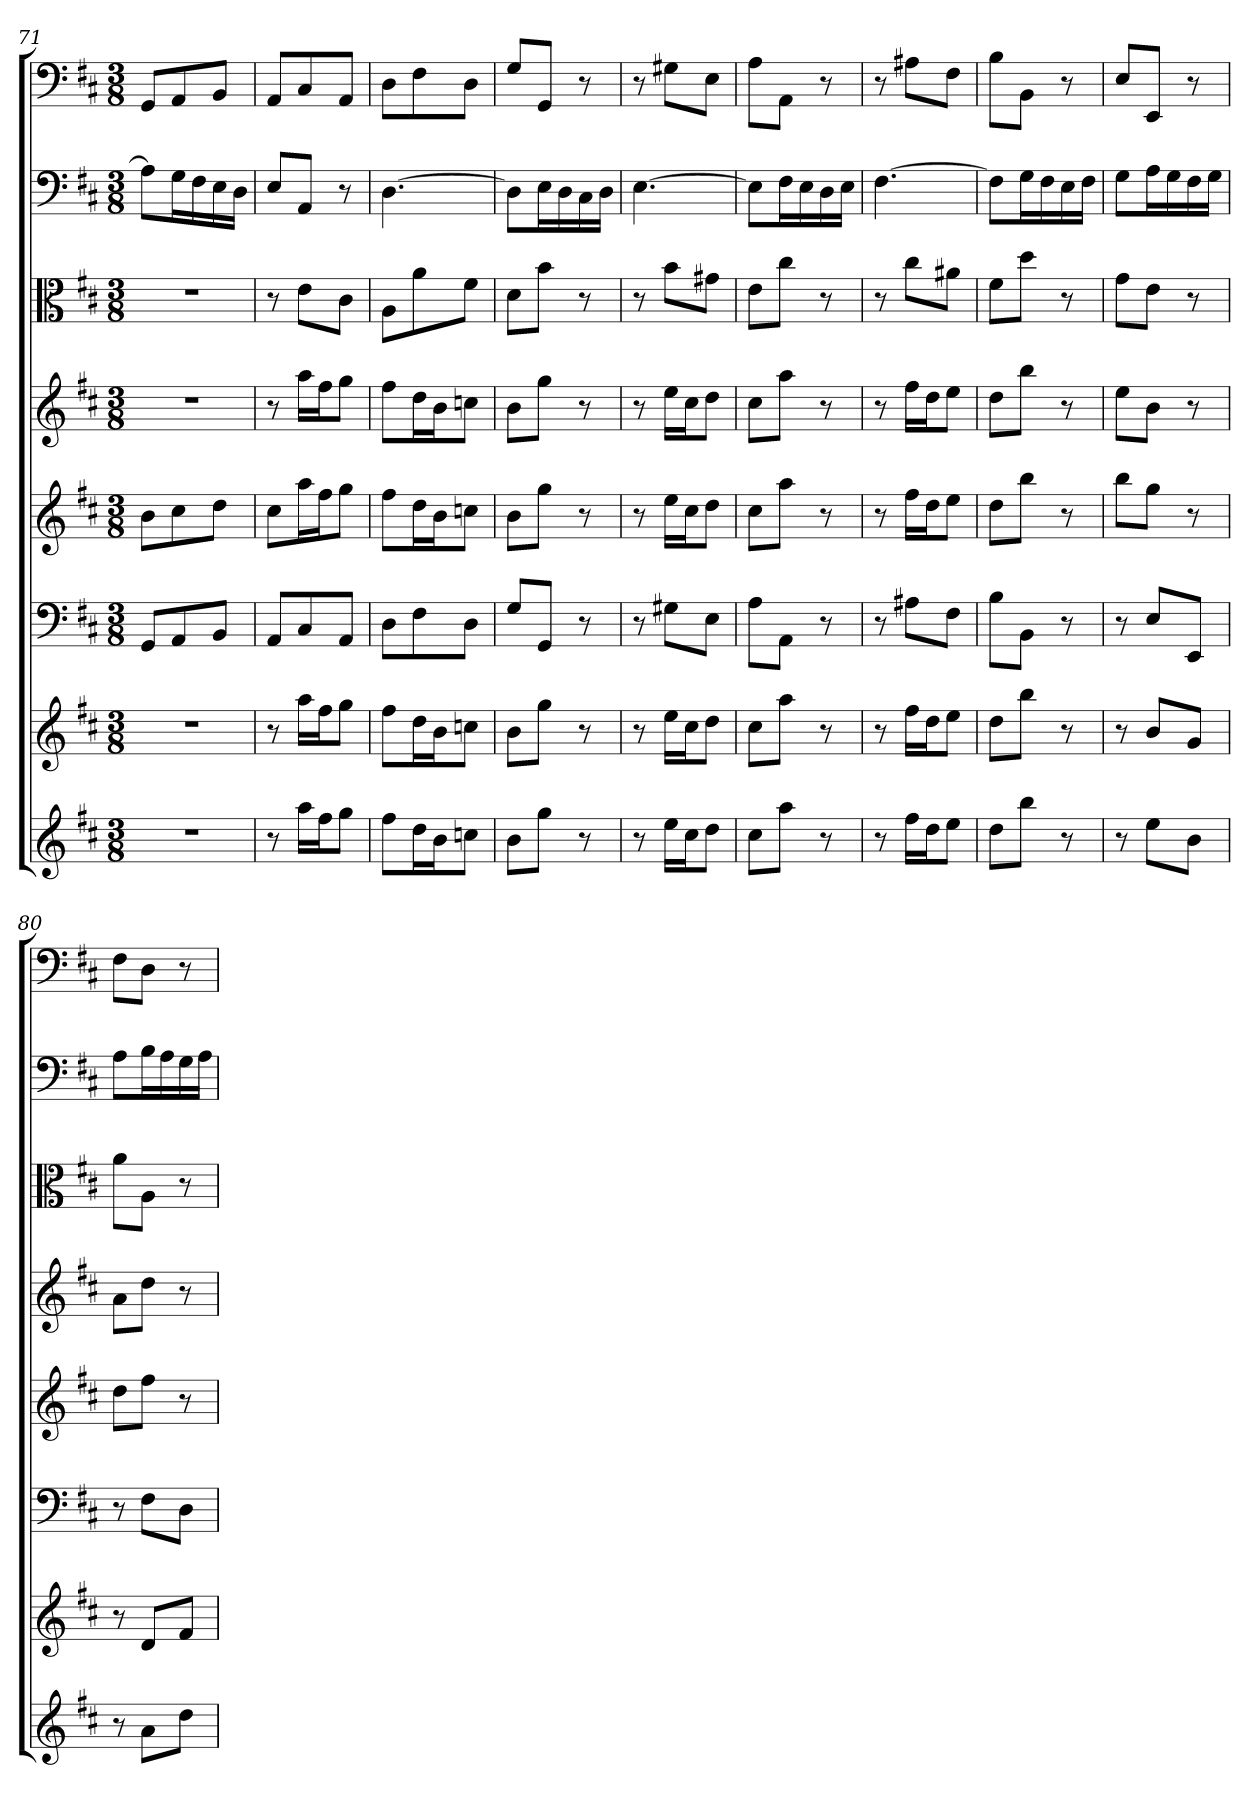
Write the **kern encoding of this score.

**kern	**kern	**kern	**kern	**kern	**kern	**kern	**kern
*part8	*part7	*part6	*part5	*part4	*part3	*part2	*part1
*staff8	*staff7	*staff6	*staff5	*staff4	*staff3	*staff2	*staff1
*	*	*clefF4	*	*	*clefC3	*clefF4	*clefF4
*k[f#c#]	*k[f#c#]	*k[f#c#]	*k[f#c#]	*k[f#c#]	*k[f#c#]	*k[f#c#]	*k[f#c#]
*D:	*D:	*D:	*D:	*D:	*D:	*D:	*D:
*M3/8	*M3/8	*M3/8	*M3/8	*M3/8	*M3/8	*M3/8	*M3/8
=71	=71	=71	=71	=71	=71	=71	=71
4.r	4.r	8GG/L	8bL	4.r	4.r	8A\L]	8GG/L
.	.	8AA/	8cc#	.	.	16G\L	8AA/
.	.	.	.	.	.	16F#\	.
.	.	8BB/J	8ddJ	.	.	16E\	8BB/J
.	.	.	.	.	.	16D\JJ	.
=72	=72	=72	=72	=72	=72	=72	=72
8r	8r	8AA/L	8cc#L	8r	8r	8E/L	8AA/L
16aaLL	16aaLL	8C#/	16aaL	16aaLL	8e\L	8AA/J	8C#/
16ff#J	16ff#J	.	16ff#J	16ff#J	.	.	.
8ggJ	8ggJ	8AA/J	8ggJ	8ggJ	8c#\J	8r	8AA/J
=73	=73	=73	=73	=73	=73	=73	=73
8ff#L	8ff#L	8D\L	8ff#L	8ff#L	8A\L	[4.D	8D\L
16ddL	16ddL	8F#\	16ddL	16ddL	8a\	.	8F#\
16bJ	16bJ	.	16bJ	16bJ	.	.	.
8ccnJ	8ccnJ	8D\J	8ccnJ	8ccnJ	8f#\J	.	8D\J
=74	=74	=74	=74	=74	=74	=74	=74
8bL	8bL	8G/L	8bL	8bL	8d\L	8D\L]	8G/L
8ggJ	8ggJ	8GG/J	8ggJ	8ggJ	8b\J	16E\L	8GG/J
.	.	.	.	.	.	16D\	.
8r	8r	8r	8r	8r	8r	16C#\	8r
.	.	.	.	.	.	16D\JJ	.
=75	=75	=75	=75	=75	=75	=75	=75
8r	8r	8r	8r	8r	8r	[4.E	8r
16eeLL	16eeLL	8G#X\L	16eeLL	16eeLL	8b\L	.	8G#X\L
16cc#J	16cc#J	.	16cc#J	16cc#J	.	.	.
8ddJ	8ddJ	8E\J	8ddJ	8ddJ	8g#X\J	.	8E\J
=76	=76	=76	=76	=76	=76	=76	=76
8cc#L	8cc#L	8A\L	8cc#L	8cc#L	8e\L	8E\L]	8A\L
8aaJ	8aaJ	8AA\J	8aaJ	8aaJ	8cc#\J	16F#\L	8AA\J
.	.	.	.	.	.	16E\	.
8r	8r	8r	8r	8r	8r	16D\	8r
.	.	.	.	.	.	16E\JJ	.
=77	=77	=77	=77	=77	=77	=77	=77
8r	8r	8r	8r	8r	8r	[4.F#	8r
16ff#LL	16ff#LL	8A#X\L	16ff#LL	16ff#LL	8cc#\L	.	8A#X\L
16ddJ	16ddJ	.	16ddJ	16ddJ	.	.	.
8eeJ	8eeJ	8F#\J	8eeJ	8eeJ	8a#X\J	.	8F#\J
=78	=78	=78	=78	=78	=78	=78	=78
8ddL	8ddL	8B\L	8ddL	8ddL	8f#\L	8F#\L]	8B\L
8bbJ	8bbJ	8BB\J	8bbJ	8bbJ	8dd\J	16G\L	8BB\J
.	.	.	.	.	.	16F#\	.
8r	8r	8r	8r	8r	8r	16E\	8r
.	.	.	.	.	.	16F#\JJ	.
=79	=79	=79	=79	=79	=79	=79	=79
8r	8r	8r	8bbL	8eeL	8g\L	8G\L	8E/L
8eeL	8bL	8E/L	8ggJ	8bJ	8e\J	16A\L	8EE/J
.	.	.	.	.	.	16G\	.
8bJ	8gJ	8EE/J	8r	8r	8r	16F#\	8r
.	.	.	.	.	.	16G\JJ	.
=80	=80	=80	=80	=80	=80	=80	=80
8r	8r	8r	8ddL	8aL	8a\L	8A\L	8F#\L
8aL	8dL	8F#\L	8ff#J	8ddJ	8A\J	16B\L	8D\J
.	.	.	.	.	.	16A\	.
8ddJ	8f#J	8D\J	8r	8r	8r	16G\	8r
.	.	.	.	.	.	16A\JJ	.
=	=	=	=	=	=	=	=
*-	*-	*-	*-	*-	*-	*-	*-
